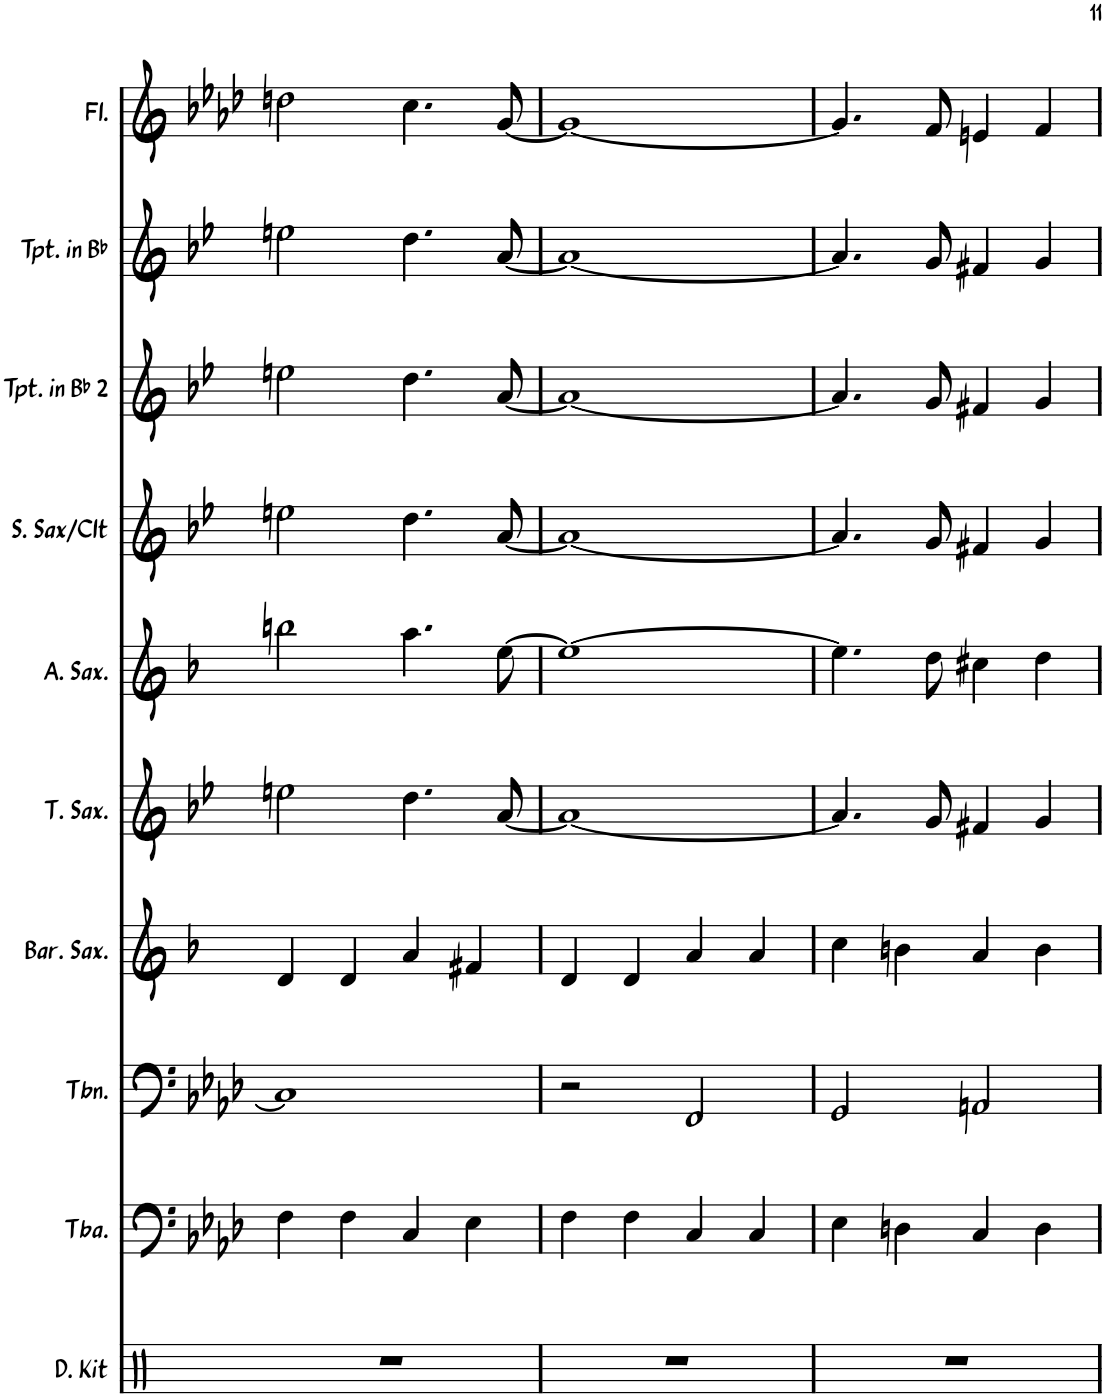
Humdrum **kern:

**kern	**kern	**kern	**kern	**kern	**kern	**kern	**kern	**kern	**kern
*part10	*part9	*part8	*part7	*part6	*part5	*part4	*part3	*part2	*part1
*staff10	*staff9	*staff8	*staff7	*staff6	*staff5	*staff4	*staff3	*staff2	*staff1
*I"Drum Kit	*I"Tuba	*I"Trombone	*I"Baritone Saxophone	*I"Tenor Saxophone	*I"Alto Saxophone	*I"Soprano Saxophone	*I"Trumpet in Bb 2	*I"Trumpet in Bb	*I"Flute
*I'D. Kit	*I'Tba.	*I'Tbn.	*I'Bar. Sax.	*I'T. Sax.	*I'A. Sax.	*	*I'Tpt. in Bb 2	*I'Tpt. in Bb	*I'Fl.
!!LO:PB:g=z
*clefX	*clefF4	*clefF4	*clefG2	*clefG2	*clefG2	*clefG2	*clefG2	*clefG2	*clefG2
*	*	*	*Trd12c21	*Trd8c14	*Trd5c9	*Trd1c2	*Trd1c2	*Trd1c2	*
*k[]	*k[b-e-a-d-]	*k[b-e-a-d-]	*k[b-]	*k[b-e-]	*k[b-]	*k[b-e-]	*k[b-e-]	*k[b-e-]	*k[b-e-a-d-]
*M2/2	*M2/2	*M2/2	*M2/2	*M2/2	*M2/2	*M2/2	*M2/2	*M2/2	*M2/2
*met(c|)	*met(c|)	*met(c|)	*met(c|)	*met(c|)	*met(c|)	*met(c|)	*met(c|)	*met(c|)	*met(c|)
=22	=22	=22	=22	=22	=22	=22	=22	=22	=22
1r	4F\	1C]	4d/	2een\	2bbn\	2een\	2een\	2een\	2ddn\
.	4F\	.	4d/	.	.	.	.	.	.
.	4C/	.	4a/	4.dd\	4.aa\	4.dd\	4.dd\	4.dd\	4.cc\
.	4E-\	.	4f#X/	.	.	.	.	.	.
.	.	.	.	[8a/	[8ee\	[8a/	[8a/	[8a/	[8g/
=23	=23	=23	=23	=23	=23	=23	=23	=23	=23
1r	4F\	2r	4d/	1a_	1ee_	1a_	1a_	1a_	1g_
.	4F\	.	4d/	.	.	.	.	.	.
.	4C/	2FF/	4a/	.	.	.	.	.	.
.	4C/	.	4a/	.	.	.	.	.	.
=24	=24	=24	=24	=24	=24	=24	=24	=24	=24
1r	4E-\	2GG/	4cc\	4.a/]	4.ee\]	4.a/]	4.a/]	4.a/]	4.g/]
.	4Dn\	.	4bn\	.	.	.	.	.	.
.	.	.	.	8g/	8dd\	8g/	8g/	8g/	8f/
.	4C/	2AAn/	4a/	4f#X/	4cc#X\	4f#X/	4f#X/	4f#X/	4en/
.	4D\	.	4b\	4g/	4dd\	4g/	4g/	4g/	4f/
=	=	=	=	=	=	=	=	=	=
*-	*-	*-	*-	*-	*-	*-	*-	*-	*-
